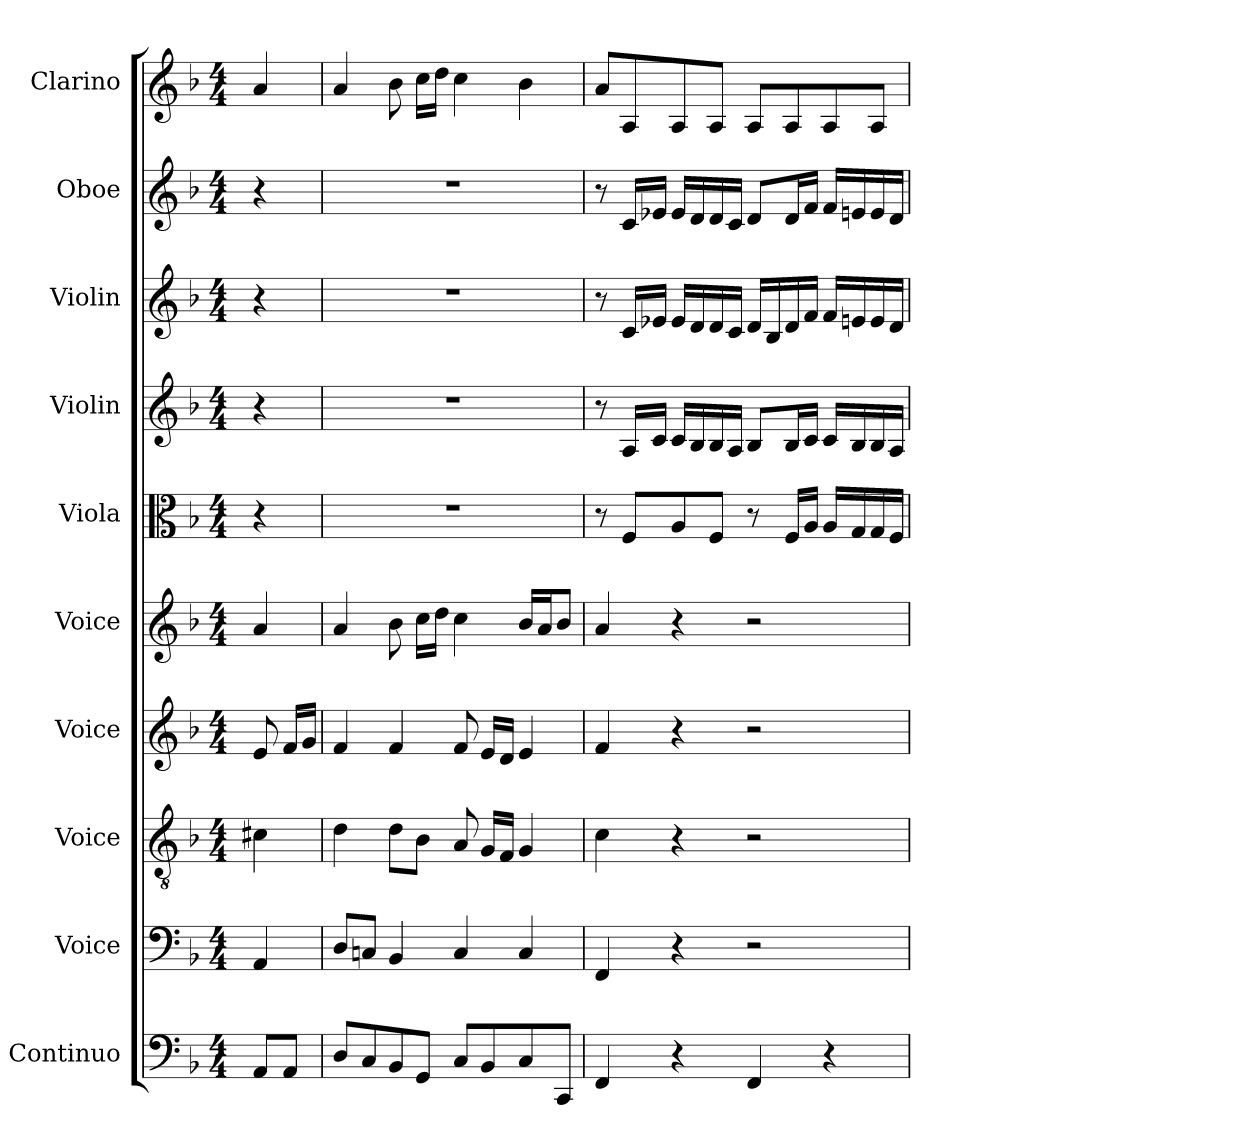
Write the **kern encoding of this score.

**kern	**kern	**kern	**kern	**kern	**kern	**kern	**kern	**kern	**kern
*part10	*part9	*part8	*part7	*part6	*part5	*part4	*part3	*part2	*part1
*staff10	*staff9	*staff8	*staff7	*staff6	*staff5	*staff4	*staff3	*staff2	*staff1
*I"Continuo	*I"Voice	*I"Voice	*I"Voice	*I"Voice	*I"Viola	*I"Violin	*I"Violin	*I"Oboe	*I"Clarino
*I'Cont.	*I'V	*I'V	*I'V	*I'V	*I'Vla.	*I'Vln.	*I'Vln.	*I'Ob.	*I'Clar.
*clefF4	*clefF4	*clefGv2	*clefG2	*clefG2	*clefC3	*clefG2	*clefG2	*clefG2	*clefG2
*ITrd7c12	*	*	*	*	*	*	*	*	*
*k[b-]	*k[b-]	*k[b-]	*k[b-]	*k[b-]	*k[b-]	*k[b-]	*k[b-]	*k[b-]	*k[b-]
*M4/4	*M4/4	*M4/4	*M4/4	*M4/4	*M4/4	*M4/4	*M4/4	*M4/4	*M4/4
=	=	=	=	=	=	=	=	=	=
8AAA/L	4AA/	4c#X\	8e/	4a/	4r	4r	4r	4r	4a/
8AAA/J	.	.	16f/LL	.	.	.	.	.	.
.	.	.	16g/JJ	.	.	.	.	.	.
=1	=1	=1	=1	=1	=1	=1	=1	=1	=1
8DD/L	8D/L	4d\	4f/	4a/	1r	1r	1r	1r	4a/
8CC/	8Cn/J	.	.	.	.	.	.	.	.
8BBB-/	4BB-/	8d\L	4f/	8b-\	.	.	.	.	8b-\
8GGG/J	.	8B-\J	.	16cc\LL	.	.	.	.	16cc\LL
.	.	.	.	16dd\JJ	.	.	.	.	16dd\JJ
8CC/L	4C/	8A/	8f/	4cc\	.	.	.	.	4cc\
8BBB-/	.	16G/LL	16e/LL	.	.	.	.	.	.
.	.	16F/JJ	16d/JJ	.	.	.	.	.	.
8CC/	4C/	4G/	4e/	16b-/LL	.	.	.	.	4b-\
.	.	.	.	16a/J	.	.	.	.	.
8CCC/J	.	.	.	8b-/J	.	.	.	.	.
=2	=2	=2	=2	=2	=2	=2	=2	=2	=2
4FFF/	4FF/	4c\	4f/	4a/	8r	8r	8r	8r	8a/L
.	.	.	.	.	8F/L	16A/LL	16c/LL	16c/LL	8A/
.	.	.	.	.	.	16c/JJ	16e-X/JJ	16e-X/JJ	.
4r	4r	4r	4r	4r	8A/	16c/LL	16e-/LL	16e-/LL	8A/
.	.	.	.	.	.	16B-/	16d/	16d/	.
.	.	.	.	.	8F/J	16B-/	16d/	16d/	8A/J
.	.	.	.	.	.	16A/JJ	16c/JJ	16c/JJ	.
4FFF/	2r	2r	2r	2r	8r	8B-/L	16d/LL	8d/L	8A/L
.	.	.	.	.	.	.	16B-/	.	.
.	.	.	.	.	16F/LL	16B-/L	16d/	16d/L	8A/
.	.	.	.	.	16A/JJ	16c/JJ	16f/JJ	16f/JJ	.
4r	.	.	.	.	16A/LL	16c/LL	16f/LL	16f/LL	8A/
.	.	.	.	.	16G/	16B-/	16en/	16en/	.
.	.	.	.	.	16G/	16B-/	16e/	16e/	8A/J
.	.	.	.	.	16F/JJ	16A/JJ	16d/JJ	16d/JJ	.
=	=	=	=	=	=	=	=	=	=
*-	*-	*-	*-	*-	*-	*-	*-	*-	*-
